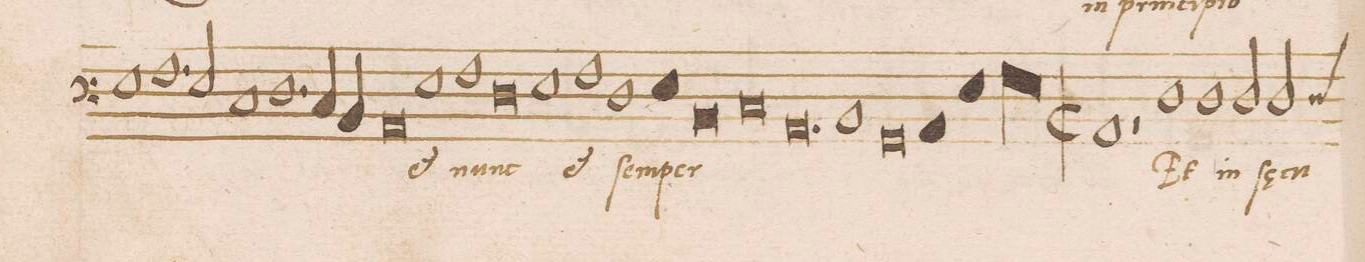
**kern	**text
*I"BASVS	*
*clefF3	*
*k[]	*
*met(C|)	*
*M3/1	*
1G	.
1.A	.
2G/	.
=185-	=185-
1E	.
1.F	.
4E/	.
4D/	.
=186-	=186-
0C	.
1G	et
=187-	=187-
1A	nunc
0F	.
=188-	=188-
1G	.
1A	et
1F	ſem-
=189-	=189-
*col	*
1G	per
0D	.
*Xcol	*
=190-	=190-
0.E	.
=191-	=191-
0.C	.
=192-	=192-
1D	.
0BB	.
=193-	=193-
*col	*
1C	.
1G	.
*lig	*
0A	.
=194-	=194-
0G	.
*Xcol	*
*Xlig	*
=195-	=195-
*M2/1	*
*met(C|)	*
1C	.
1r	.
=196-	=196-
1F	Et
1F	in
=197-	=197-
2F/	ſae-
2F/	-cu-
*custos:F	*
*-	*-
